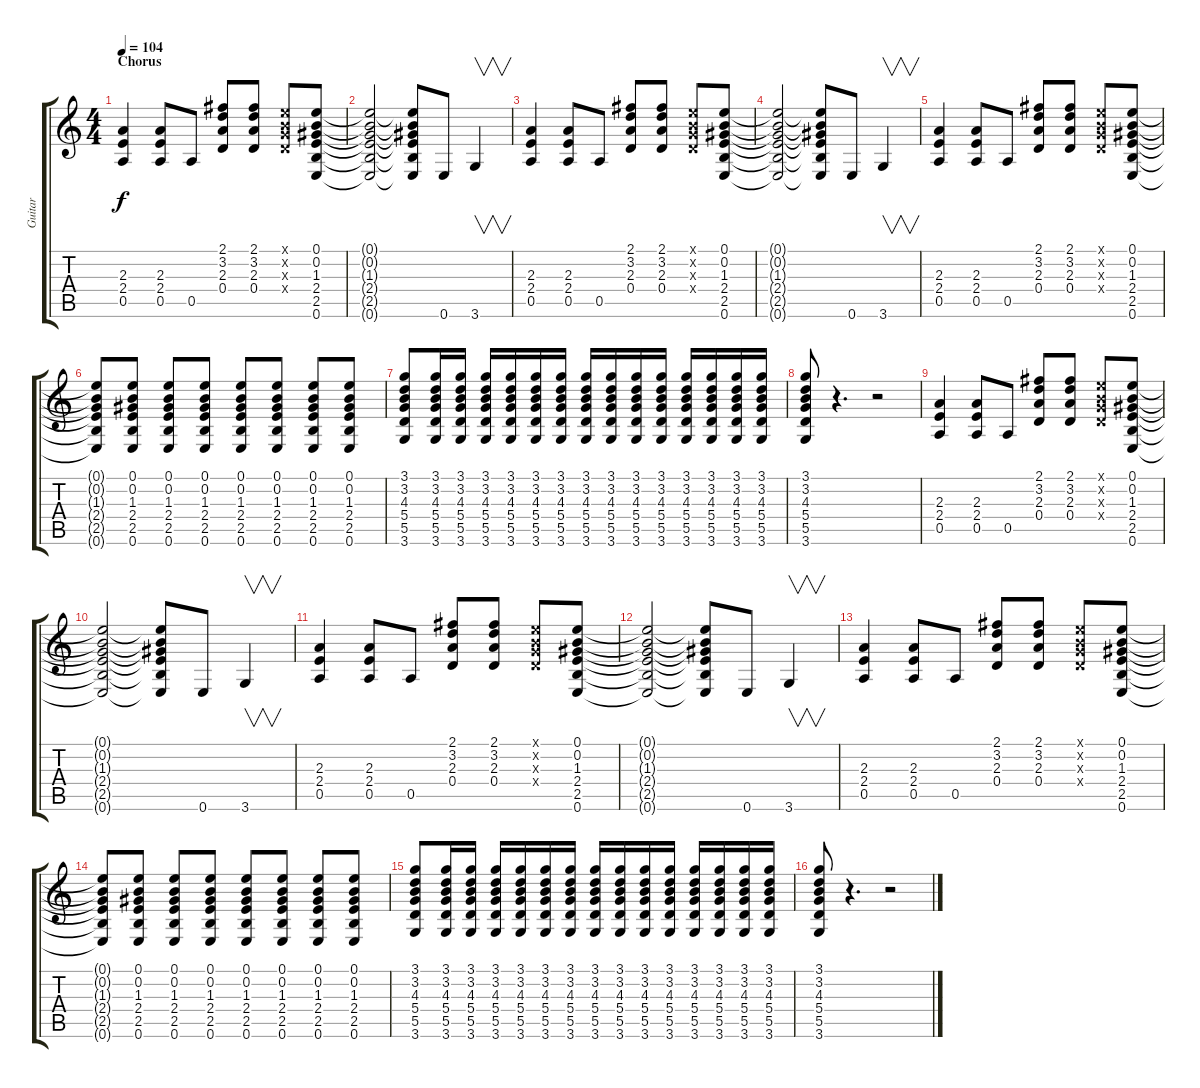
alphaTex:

\track ("Guitar" "Guitar") {instrument distortionguitar}
\staff {score tabs}
\tuning (E4 B3 G3 D3 A2 E2) {hide}
\ts (4 4)
\section ("" "Chorus")
\tempo 104
\clef g2
\ks c
(2.3 2.4 0.5).4{dy f} (2.3 2.4 0.5).8 0.5.8 (2.1 3.2 2.3 0.4).8 (2.1 3.2 2.3 0.4).8 (0.1{x} 0.2{x} 0.3{x} 0.4{x}).8 (0.1 0.2 1.3 2.4 2.5 0.6).8 |
(0.1{t} 0.2{t} 1.3{t} 2.4{t} 2.5{t} 0.6{t}).2 (0.1{t} 0.2{t} 1.3{t} 2.4{t} 2.5{t} 0.6{t}).8 0.6.8 3.6.4{v} |
(2.3 2.4 0.5).4 (2.3 2.4 0.5).8 0.5.8 (2.1 3.2 2.3 0.4).8 (2.1 3.2 2.3 0.4).8 (0.1{x} 0.2{x} 0.3{x} 0.4{x}).8 (0.1 0.2 1.3 2.4 2.5 0.6).8 |
(0.1{t} 0.2{t} 1.3{t} 2.4{t} 2.5{t} 0.6{t}).2 (0.1{t} 0.2{t} 1.3{t} 2.4{t} 2.5{t} 0.6{t}).8 0.6.8 3.6.4{v} |
(2.3 2.4 0.5).4 (2.3 2.4 0.5).8 0.5.8 (2.1 3.2 2.3 0.4).8 (2.1 3.2 2.3 0.4).8 (0.1{x} 0.2{x} 0.3{x} 0.4{x}).8 (0.1 0.2 1.3 2.4 2.5 0.6).8 |
(0.1{t} 0.2{t} 1.3{t} 2.4{t} 2.5{t} 0.6{t}).8 (0.1 0.2 1.3 2.4 2.5 0.6).8 (0.1 0.2 1.3 2.4 2.5 0.6).8 (0.1 0.2 1.3 2.4 2.5 0.6).8 (0.1 0.2 1.3 2.4 2.5 0.6).8 (0.1 0.2 1.3 2.4 2.5 0.6).8 (0.1 0.2 1.3 2.4 2.5 0.6).8 (0.1 0.2 1.3 2.4 2.5 0.6).8 |
(3.1 3.2 4.3 5.4 5.5 3.6).8 (3.1 3.2 4.3 5.4 5.5 3.6).16 (3.1 3.2 4.3 5.4 5.5 3.6).16 (3.1 3.2 4.3 5.4 5.5 3.6).16 (3.1 3.2 4.3 5.4 5.5 3.6).16 (3.1 3.2 4.3 5.4 5.5 3.6).16 (3.1 3.2 4.3 5.4 5.5 3.6).16 (3.1 3.2 4.3 5.4 5.5 3.6).16 (3.1 3.2 4.3 5.4 5.5 3.6).16 (3.1 3.2 4.3 5.4 5.5 3.6).16 (3.1 3.2 4.3 5.4 5.5 3.6).16 (3.1 3.2 4.3 5.4 5.5 3.6).16 (3.1 3.2 4.3 5.4 5.5 3.6).16 (3.1 3.2 4.3 5.4 5.5 3.6).16 (3.1 3.2 4.3 5.4 5.5 3.6).16 |
(3.1 3.2 4.3 5.4 5.5 3.6).8 r.4{d} r.2 |
(2.3 2.4 0.5).4 (2.3 2.4 0.5).8 0.5.8 (2.1 3.2 2.3 0.4).8 (2.1 3.2 2.3 0.4).8 (0.1{x} 0.2{x} 0.3{x} 0.4{x}).8 (0.1 0.2 1.3 2.4 2.5 0.6).8 |
(0.1{t} 0.2{t} 1.3{t} 2.4{t} 2.5{t} 0.6{t}).2 (0.1{t} 0.2{t} 1.3{t} 2.4{t} 2.5{t} 0.6{t}).8 0.6.8 3.6.4{v} |
(2.3 2.4 0.5).4 (2.3 2.4 0.5).8 0.5.8 (2.1 3.2 2.3 0.4).8 (2.1 3.2 2.3 0.4).8 (0.1{x} 0.2{x} 0.3{x} 0.4{x}).8 (0.1 0.2 1.3 2.4 2.5 0.6).8 |
(0.1{t} 0.2{t} 1.3{t} 2.4{t} 2.5{t} 0.6{t}).2 (0.1{t} 0.2{t} 1.3{t} 2.4{t} 2.5{t} 0.6{t}).8 0.6.8 3.6.4{v} |
(2.3 2.4 0.5).4 (2.3 2.4 0.5).8 0.5.8 (2.1 3.2 2.3 0.4).8 (2.1 3.2 2.3 0.4).8 (0.1{x} 0.2{x} 0.3{x} 0.4{x}).8 (0.1 0.2 1.3 2.4 2.5 0.6).8 |
(0.1{t} 0.2{t} 1.3{t} 2.4{t} 2.5{t} 0.6{t}).8 (0.1 0.2 1.3 2.4 2.5 0.6).8 (0.1 0.2 1.3 2.4 2.5 0.6).8 (0.1 0.2 1.3 2.4 2.5 0.6).8 (0.1 0.2 1.3 2.4 2.5 0.6).8 (0.1 0.2 1.3 2.4 2.5 0.6).8 (0.1 0.2 1.3 2.4 2.5 0.6).8 (0.1 0.2 1.3 2.4 2.5 0.6).8 |
(3.1 3.2 4.3 5.4 5.5 3.6).8 (3.1 3.2 4.3 5.4 5.5 3.6).16 (3.1 3.2 4.3 5.4 5.5 3.6).16 (3.1 3.2 4.3 5.4 5.5 3.6).16 (3.1 3.2 4.3 5.4 5.5 3.6).16 (3.1 3.2 4.3 5.4 5.5 3.6).16 (3.1 3.2 4.3 5.4 5.5 3.6).16 (3.1 3.2 4.3 5.4 5.5 3.6).16 (3.1 3.2 4.3 5.4 5.5 3.6).16 (3.1 3.2 4.3 5.4 5.5 3.6).16 (3.1 3.2 4.3 5.4 5.5 3.6).16 (3.1 3.2 4.3 5.4 5.5 3.6).16 (3.1 3.2 4.3 5.4 5.5 3.6).16 (3.1 3.2 4.3 5.4 5.5 3.6).16 (3.1 3.2 4.3 5.4 5.5 3.6).16 |
(3.1 3.2 4.3 5.4 5.5 3.6).8 r.4{d} r.2
